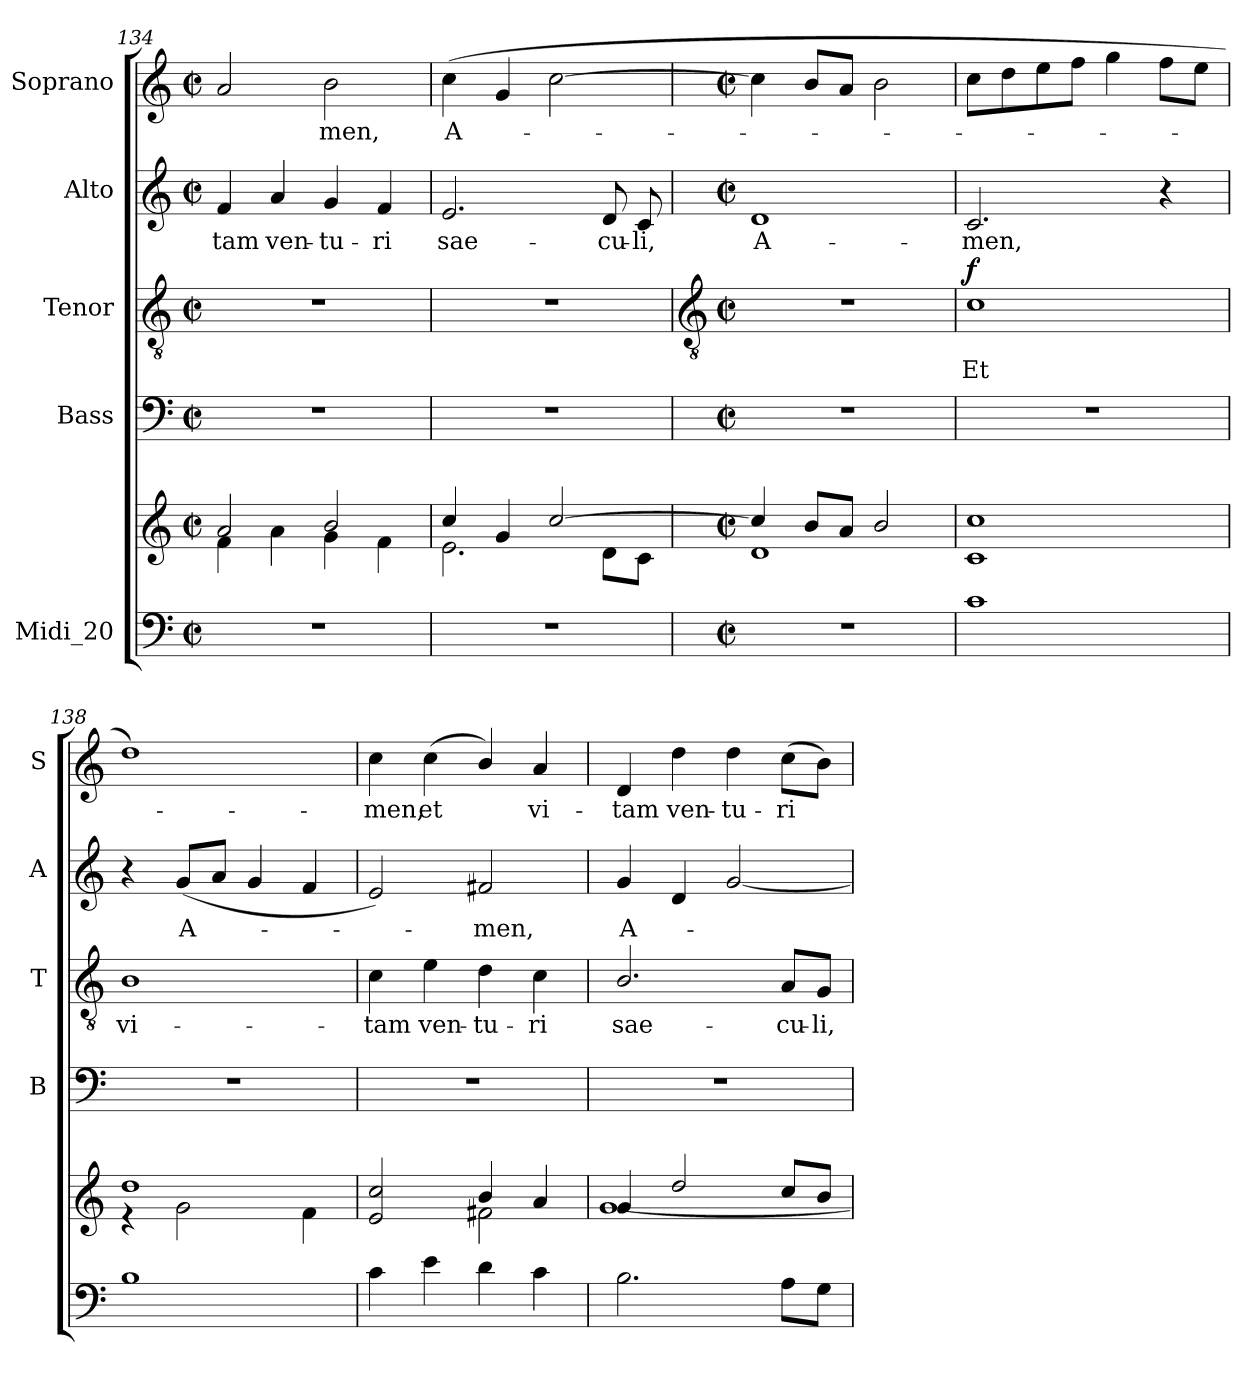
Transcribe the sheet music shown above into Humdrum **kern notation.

**kern	**kern	**kern	**kern	**text	**dynam	**kern	**text	**kern	**text
*part5	*part5	*part4	*part3	*part3	*part3	*part2	*part2	*part1	*part1
*staff6	*staff5	*staff4	*staff3	*staff3	*staff3	*staff2	*staff2	*staff1	*staff1
*I"Midi_20	*	*I"Bass	*I"Tenor	*	*	*I"Alto	*	*I"Soprano	*
*	*	*I'B	*I'T	*	*	*I'A	*	*I'S	*
*clefF4	*clefG2	*clefF4	*clefGv2	*	*	*clefG2	*	*clefG2	*
*k[]	*k[]	*k[]	*k[]	*	*	*k[]	*	*k[]	*
*C:	*C:	*C:	*C:	*	*	*C:	*	*C:	*
*M2/2	*M2/2	*M2/2	*M2/2	*	*	*M2/2	*	*M2/2	*
*met(c|)	*met(c|)	*met(c|)	*met(c|)	*	*	*met(c|)	*	*met(c|)	*
=134	=134	=134	=134	=134	=134	=134	=134	=134	=134
*	*^	*	*	*	*	*	*	*	*
!	!	!	!	!	!	!	!	!LO:LY:b	!	!
1r	2a/	4f\	1r	1r	.	.	4f	-tam	2a	.
!	!	!	!	!	!	!	!	!LO:LY:b	!	!
.	.	4a\	.	.	.	.	4a	ven-	.	.
!	!	!	!	!	!	!	!	!LO:LY:b	!	!LO:LY:b
.	2b/	4g\	.	.	.	.	4g	-tu-	2b	men,
!	!	!	!	!	!	!	!	!LO:LY:b	!	!
.	.	4f\	.	.	.	.	4f	-ri	.	.
=135	=135	=135	=135	=135	=135	=135	=135	=135	=135	=135
!	!	!	!	!	!	!	!	!LO:LY:b	!	!LO:LY:b
1r	4cc/	2.e\	1r	1r	.	.	2.e	sae-	(>4cc	A-
.	4g/	.	.	.	.	.	.	.	4g	.
.	[2cc/	.	.	.	.	.	.	.	[2cc	.
!	!	!	!	!	!	!	!	!LO:LY:b	!	!
.	.	8d\L	.	.	.	.	8d	-cu-	.	.
!	!	!	!	!	!	!	!	!LO:LY:b	!	!
.	.	8c\J	.	.	.	.	8c	-li,	.	.
!!LO:LB:g=z
=136	=136	=136	=136	=136	=136	=136	=136	=136	=136	=136
*	*	*	*	*clefGv2	*	*	*	*	*	*
*M2/2	*M2/2	*	*M2/2	*M2/2	*	*	*M2/2	*	*M2/2	*
*met(c|)	*met(c|)	*	*met(c|)	*met(c|)	*	*	*met(c|)	*	*met(c|)	*
!	!	!	!	!	!	!	!	!LO:LY:b	!	!
1r	4cc/]	1d\	1r	1r	.	.	1d	A-	4cc]	.
.	8b/L	.	.	.	.	.	.	.	8bL	.
.	8a/J	.	.	.	.	.	.	.	8aJ	.
.	2b/	.	.	.	.	.	.	.	2b	.
=137	=137	=137	=137	=137	=137	=137	=137	=137	=137	=137
!	!	!	!	!	!LO:LY:b	!LO:DY:b	!	!LO:LY:b	!	!
1c	1c/ 1cc/	1ryy	1r	1c	Et	f	2.c	-men,	8ccL	.
.	.	.	.	.	.	.	.	.	8dd	.
.	.	.	.	.	.	.	.	.	8ee	.
.	.	.	.	.	.	.	.	.	8ffJ	.
.	.	.	.	.	.	.	.	.	4gg	.
.	.	.	.	.	.	.	4r	.	8ffL	.
.	.	.	.	.	.	.	.	.	8eeJ	.
=138	=138	=138	=138	=138	=138	=138	=138	=138	=138	=138
!	!	!	!	!	!LO:LY:b	!	!	!	!	!
1B	1dd/	4r	1r	1B	vi-	.	4r	.	1dd)	.
!	!	!	!	!	!	!	!	!LO:LY:b	!	!
.	.	2g\	.	.	.	.	(<8gL	A-	.	.
.	.	.	.	.	.	.	8aJ	.	.	.
.	.	.	.	.	.	.	4g	.	.	.
.	.	4f\	.	.	.	.	4f	.	.	.
=139	=139	=139	=139	=139	=139	=139	=139	=139	=139	=139
!	!	!	!	!	!LO:LY:b	!	!	!	!	!LO:LY:b
4c	2e/ 2cc/	2ryy	1r	4c	-tam	.	2e)	.	4cc	men,
!	!	!	!	!	!LO:LY:b	!	!	!	!	!LO:LY:b
4e	.	.	.	4e	ven-	.	.	.	(<4cc	et
!	!	!	!	!	!LO:LY:b	!	!	!LO:LY:b	!	!
4d	4b/	2f#X\	.	4d	-tu-	.	2f#X	men,	4b/)	.
!	!	!	!	!	!LO:LY:b	!	!	!	!	!LO:LY:b
4c	4a/	.	.	4c	-ri	.	.	.	4a	vi-
=140	=140	=140	=140	=140	=140	=140	=140	=140	=140	=140
!	!	!	!	!	!LO:LY:b	!	!	!LO:LY:b	!	!LO:LY:b
2.B	4g/	[1g\	1r	2.B/	sae-	.	4g	A-	4d	-tam
!	!	!	!	!	!	!	!	!	!	!LO:LY:b
.	2dd/	.	.	.	.	.	4d	.	4dd	ven-
!	!	!	!	!	!	!	!	!	!	!LO:LY:b
.	.	.	.	.	.	.	[2g	.	4dd	-tu-
!	!	!	!	!	!LO:LY:b	!	!	!	!	!LO:LY:b
8AL	8cc/L	.	.	8A/L	-cu-	.	.	.	(>8ccL	-ri
!	!	!	!	!	!LO:LY:b	!	!	!	!	!
8GJ	8b/J	.	.	8G/J	-li,	.	.	.	8bJ)	.
*	*v	*v	*	*	*	*	*	*	*	*
=	=	=	=	=	=	=	=	=	=
*-	*-	*-	*-	*-	*-	*-	*-	*-	*-
